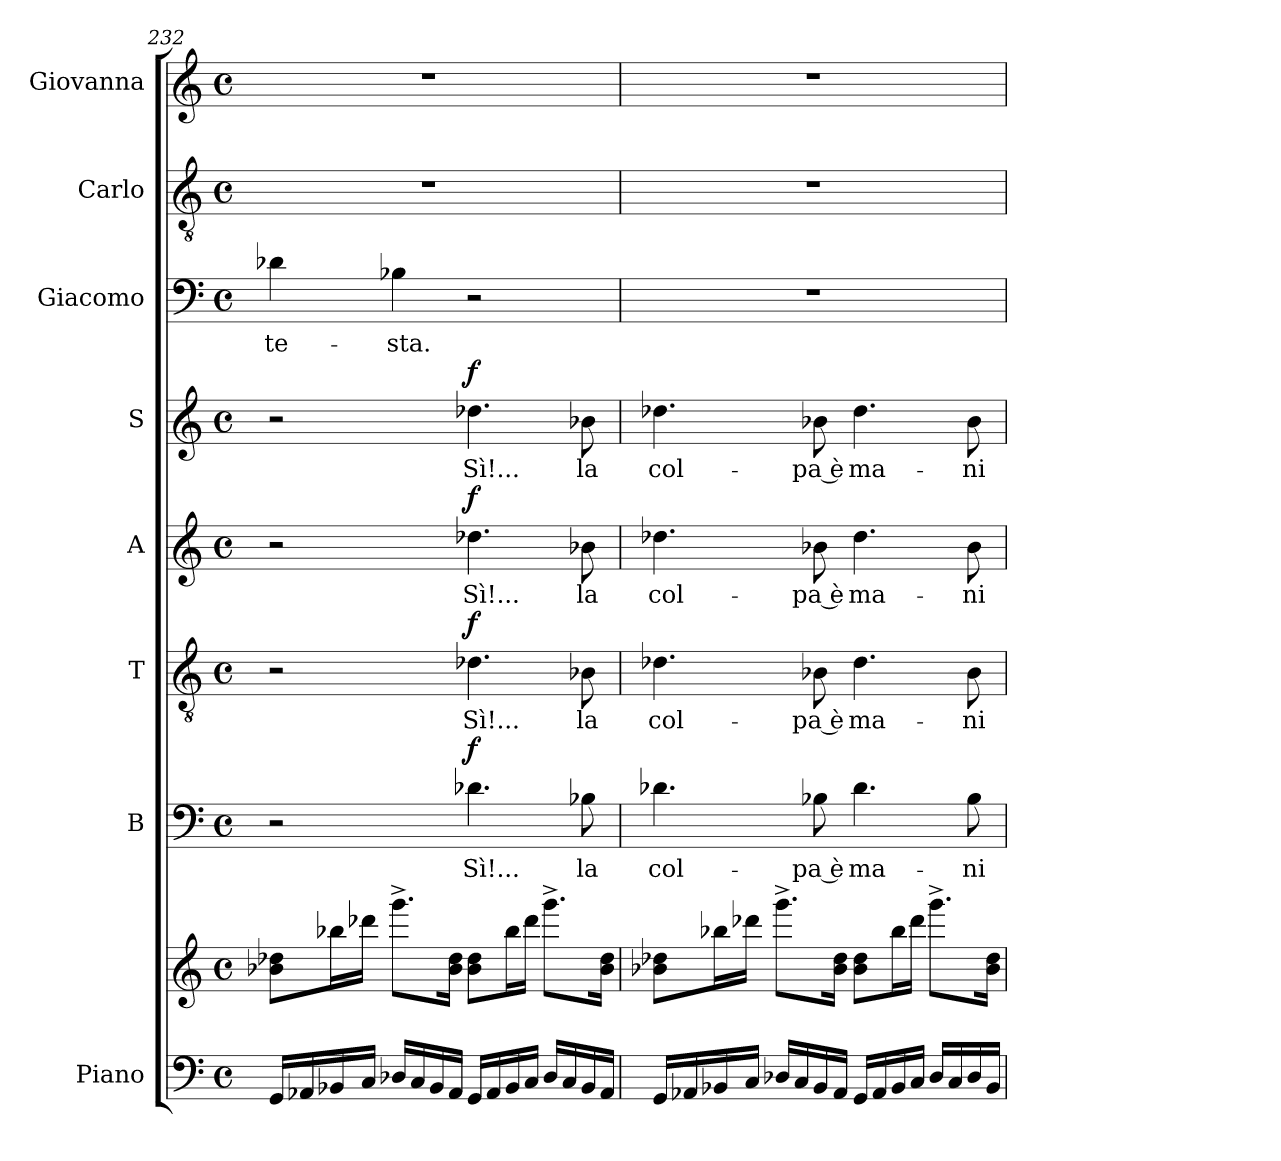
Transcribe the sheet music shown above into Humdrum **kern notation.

**kern	**kern	**kern	**text	**dynam	**kern	**text	**dynam	**kern	**text	**dynam	**kern	**text	**dynam	**kern	**text	**kern	**kern
*part8	*part8	*part7	*part7	*part7	*part6	*part6	*part6	*part5	*part5	*part5	*part4	*part4	*part4	*part3	*part3	*part2	*part1
*staff9	*staff8	*staff7	*staff7	*staff7	*staff6	*staff6	*staff6	*staff5	*staff5	*staff5	*staff4	*staff4	*staff4	*staff3	*staff3	*staff2	*staff1
*I"Piano	*	*I"B	*	*	*I"T	*	*	*I"A	*	*	*I"S	*	*	*I"Giacomo	*	*I"Carlo	*I"Giovanna
*I'Pno	*	*I'B	*	*	*I'T	*	*	*I'A	*	*	*I'S	*	*	*	*	*	*
*clefF4	*clefG2	*clefF4	*	*	*clefGv2	*	*	*clefG2	*	*	*clefG2	*	*	*clefF4	*	*clefGv2	*clefG2
*k[]	*k[]	*k[]	*	*	*k[]	*	*	*k[]	*	*	*k[]	*	*	*k[]	*	*k[]	*k[]
*M4/4	*M4/4	*M4/4	*	*	*M4/4	*	*	*M4/4	*	*	*M4/4	*	*	*M4/4	*	*M4/4	*M4/4
*met(c)	*met(c)	*met(c)	*	*	*met(c)	*	*	*met(c)	*	*	*met(c)	*	*	*met(c)	*	*met(c)	*met(c)
=232	=232	=232	=232	=232	=232	=232	=232	=232	=232	=232	=232	=232	=232	=232	=232	=232	=232
!	!	!	!	!	!	!	!	!	!	!	!	!	!	!	!LO:LY:b	!	!
16GG/LL	8b-X\ 8dd-X\L	2r	.	.	2r	.	.	2r	.	.	2r	.	.	4d-X\	-te-	1r	1r
16AA-X/	.	.	.	.	.	.	.	.	.	.	.	.	.	.	.	.	.
16BB-X/	16bb-X\L	.	.	.	.	.	.	.	.	.	.	.	.	.	.	.	.
16C/JJ	16ddd-X\JJ	.	.	.	.	.	.	.	.	.	.	.	.	.	.	.	.
!	!	!	!	!	!	!	!	!	!	!	!	!	!	!	!LO:LY:b	!	!
16D-X/LL	8.ggg^\L	.	.	.	.	.	.	.	.	.	.	.	.	4B-X\	-sta.	.	.
16C/	.	.	.	.	.	.	.	.	.	.	.	.	.	.	.	.	.
16BB-/	.	.	.	.	.	.	.	.	.	.	.	.	.	.	.	.	.
16AA-/JJ	16b-\ 16dd-\Jk	.	.	.	.	.	.	.	.	.	.	.	.	.	.	.	.
!	!	!	!LO:LY:b	!LO:DY:a	!	!LO:LY:b	!LO:DY:a	!	!LO:LY:b	!LO:DY:a	!	!LO:LY:b	!LO:DY:a	!	!	!	!
16GG/LL	8b-\ 8dd-\L	4.d-X\	Sì!...	f	4.d-X\	Sì!...	f	4.dd-X\	Sì!...	f	4.dd-X\	Sì!...	f	2r	.	.	.
16AA-/	.	.	.	.	.	.	.	.	.	.	.	.	.	.	.	.	.
16BB-/	16bb-\L	.	.	.	.	.	.	.	.	.	.	.	.	.	.	.	.
16C/JJ	16ddd-\JJ	.	.	.	.	.	.	.	.	.	.	.	.	.	.	.	.
16D-/LL	8.ggg^\L	.	.	.	.	.	.	.	.	.	.	.	.	.	.	.	.
16C/	.	.	.	.	.	.	.	.	.	.	.	.	.	.	.	.	.
!	!	!	!LO:LY:b	!	!	!LO:LY:b	!	!	!LO:LY:b	!	!	!LO:LY:b	!	!	!	!	!
16BB-/	.	8B-X\	la	.	8B-X\	la	.	8b-X\	la	.	8b-X\	la	.	.	.	.	.
16AA-/JJ	16b-\ 16dd-\Jk	.	.	.	.	.	.	.	.	.	.	.	.	.	.	.	.
!!LO:PB:g=z
=233	=233	=233	=233	=233	=233	=233	=233	=233	=233	=233	=233	=233	=233	=233	=233	=233	=233
!	!	!	!LO:LY:b	!	!	!LO:LY:b	!	!	!LO:LY:b	!	!	!LO:LY:b	!	!	!	!	!
16GG/LL	8b-X\ 8dd-X\L	4.d-X\	col-	.	4.d-X\	col-	.	4.dd-X\	col-	.	4.dd-X\	col-	.	1r	.	1r	1r
16AA-X/	.	.	.	.	.	.	.	.	.	.	.	.	.	.	.	.	.
16BB-X/	16bb-X\L	.	.	.	.	.	.	.	.	.	.	.	.	.	.	.	.
16C/JJ	16ddd-X\JJ	.	.	.	.	.	.	.	.	.	.	.	.	.	.	.	.
16D-X/LL	8.ggg^\L	.	.	.	.	.	.	.	.	.	.	.	.	.	.	.	.
16C/	.	.	.	.	.	.	.	.	.	.	.	.	.	.	.	.	.
!	!	!	!LO:LY:b	!	!	!LO:LY:b	!	!	!LO:LY:b	!	!	!LO:LY:b	!	!	!	!	!
16BB-/	.	8B-X\	-pa è	.	8B-X\	-pa è	.	8b-X\	-pa è	.	8b-X\	-pa è	.	.	.	.	.
16AA-/JJ	16b-\ 16dd-\Jk	.	.	.	.	.	.	.	.	.	.	.	.	.	.	.	.
!	!	!	!LO:LY:b	!	!	!LO:LY:b	!	!	!LO:LY:b	!	!	!LO:LY:b	!	!	!	!	!
16GG/LL	8b-\ 8dd-\L	4.d-\	ma-	.	4.d-\	ma-	.	4.dd-\	ma-	.	4.dd-\	ma-	.	.	.	.	.
16AA-/	.	.	.	.	.	.	.	.	.	.	.	.	.	.	.	.	.
16BB-/	16bb-\L	.	.	.	.	.	.	.	.	.	.	.	.	.	.	.	.
16C/JJ	16ddd-\JJ	.	.	.	.	.	.	.	.	.	.	.	.	.	.	.	.
16D-/LL	8.ggg^\L	.	.	.	.	.	.	.	.	.	.	.	.	.	.	.	.
16C/	.	.	.	.	.	.	.	.	.	.	.	.	.	.	.	.	.
!	!	!	!LO:LY:b	!	!	!LO:LY:b	!	!	!LO:LY:b	!	!	!LO:LY:b	!	!	!	!	!
16D-/	.	8B-\	-ni-	.	8B-\	-ni-	.	8b-\	-ni-	.	8b-\	-ni-	.	.	.	.	.
16BB-/JJ	16b-\ 16dd-\Jk	.	.	.	.	.	.	.	.	.	.	.	.	.	.	.	.
=	=	=	=	=	=	=	=	=	=	=	=	=	=	=	=	=	=
*-	*-	*-	*-	*-	*-	*-	*-	*-	*-	*-	*-	*-	*-	*-	*-	*-	*-
